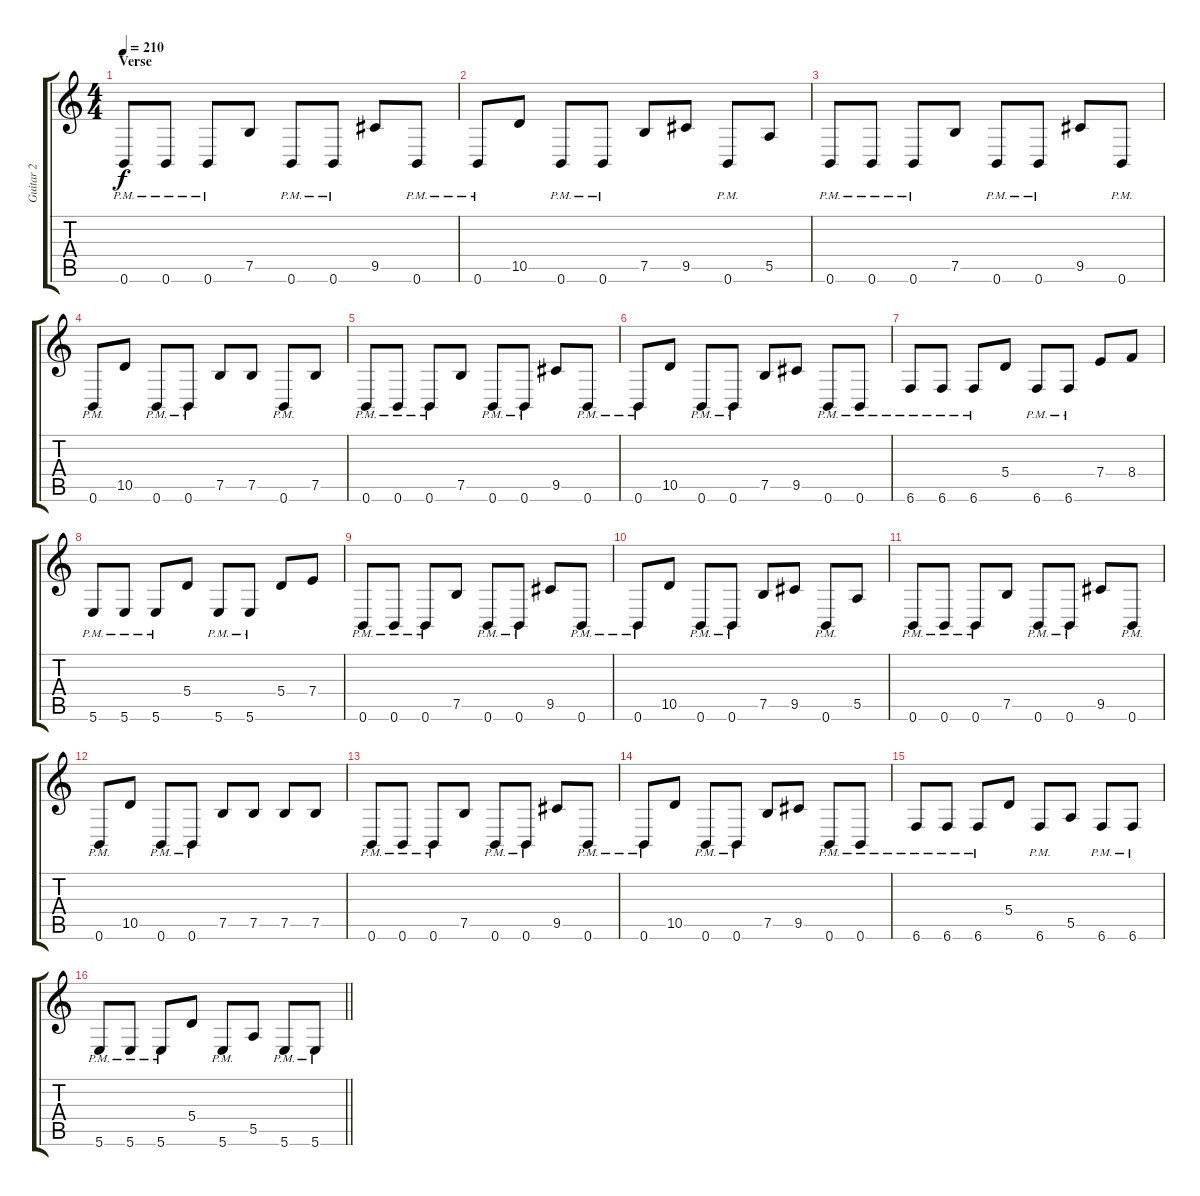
\track ("Guitar 2" "Guitar 2") {instrument distortionguitar}
\staff {score tabs}
\tuning (B3 Gb3 D3 A2 E2 B1) {hide}
\ts (4 4)
\section ("" "Verse")
\tempo 210
\clef g2
\ks c
0.6{pm}.8{dy f} 0.6{pm}.8 0.6{pm}.8 7.5.8 0.6{pm}.8 0.6{pm}.8 9.5.8 0.6{pm}.8 |
0.6{pm}.8 10.5.8 0.6{pm}.8 0.6{pm}.8 7.5.8 9.5.8 0.6{pm}.8 5.5.8 |
0.6{pm}.8 0.6{pm}.8 0.6{pm}.8 7.5.8 0.6{pm}.8 0.6{pm}.8 9.5.8 0.6{pm}.8 |
0.6{pm}.8 10.5.8 0.6{pm}.8 0.6{pm}.8 7.5.8 7.5.8 0.6{pm}.8 7.5.8 |
0.6{pm}.8 0.6{pm}.8 0.6{pm}.8 7.5.8 0.6{pm}.8 0.6{pm}.8 9.5.8 0.6{pm}.8 |
0.6{pm}.8 10.5.8 0.6{pm}.8 0.6{pm}.8 7.5.8 9.5.8 0.6{pm}.8 0.6{pm}.8 |
6.6{pm}.8 6.6{pm}.8 6.6{pm}.8 5.4.8 6.6{pm}.8 6.6{pm}.8 7.4.8 8.4.8 |
5.6{pm}.8 5.6{pm}.8 5.6{pm}.8 5.4.8 5.6{pm}.8 5.6{pm}.8 5.4.8 7.4.8 |
0.6{pm}.8 0.6{pm}.8 0.6{pm}.8 7.5.8 0.6{pm}.8 0.6{pm}.8 9.5.8 0.6{pm}.8 |
0.6{pm}.8 10.5.8 0.6{pm}.8 0.6{pm}.8 7.5.8 9.5.8 0.6{pm}.8 5.5.8 |
0.6{pm}.8 0.6{pm}.8 0.6{pm}.8 7.5.8 0.6{pm}.8 0.6{pm}.8 9.5.8 0.6{pm}.8 |
0.6{pm}.8 10.5.8 0.6{pm}.8 0.6{pm}.8 7.5.8 7.5.8 7.5.8 7.5.8 |
0.6{pm}.8 0.6{pm}.8 0.6{pm}.8 7.5.8 0.6{pm}.8 0.6{pm}.8 9.5.8 0.6{pm}.8 |
0.6{pm}.8 10.5.8 0.6{pm}.8 0.6{pm}.8 7.5.8 9.5.8 0.6{pm}.8 0.6{pm}.8 |
6.6{pm}.8 6.6{pm}.8 6.6{pm}.8 5.4.8 6.6{pm}.8 5.5.8 6.6{pm}.8 6.6{pm}.8 |
\barLineRight lightlight
5.6{pm}.8 5.6{pm}.8 5.6{pm}.8 5.4.8 5.6{pm}.8 5.5.8 5.6{pm}.8 5.6{pm}.8
